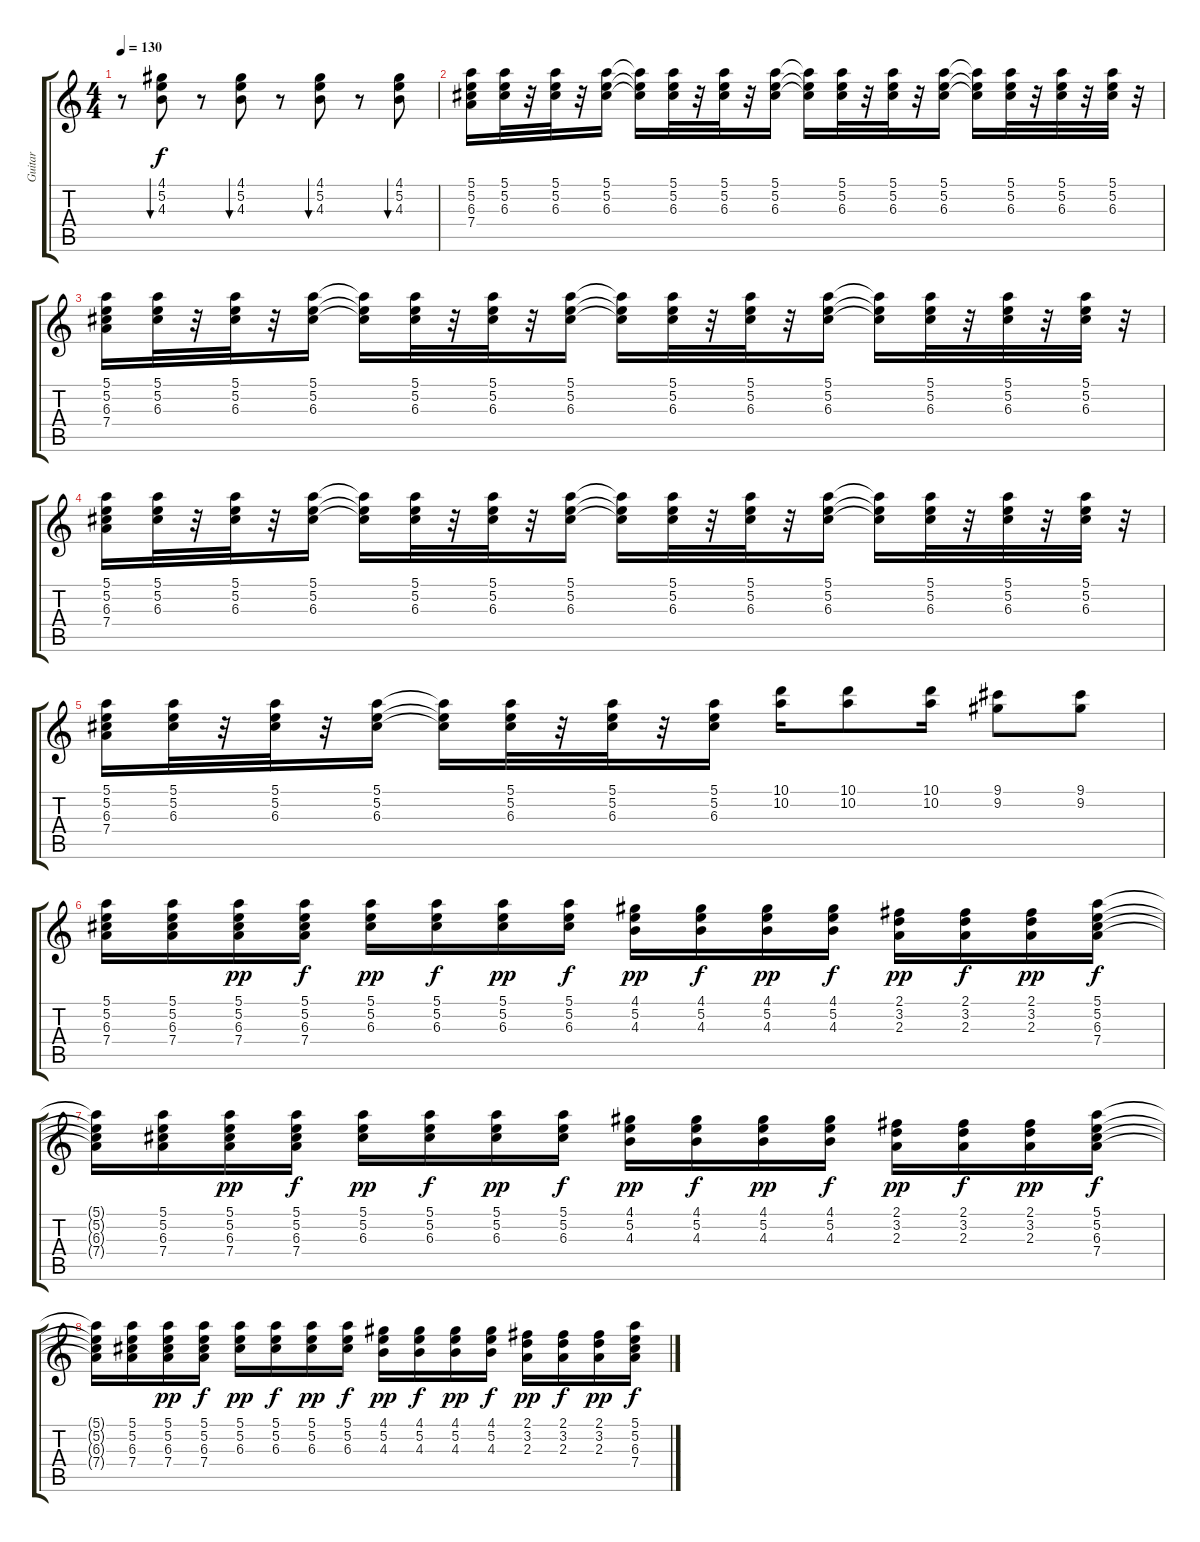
\track ("Guitar" "Guitar") {instrument acousticguitarsteel}
\staff {score tabs}
\tuning (E4 B3 G3 D3 A2 E2) {hide}
\ts (4 4)
\tempo 130
\clef g2
\ks c
r.8{dy f} (4.1 5.2 4.3).8{bu 60} r.8 (4.1 5.2 4.3).8{bu 60} r.8 (4.1 5.2 4.3).8{bu 60} r.8 (4.1 5.2 4.3).8{bu 60} |
(5.1 5.2 6.3 7.4).16 (5.1 5.2 6.3).32 r.32 (5.1 5.2 6.3).32 r.32 (5.1 5.2 6.3).16 (5.1{t} 5.2{t} 6.3{t}).16 (5.1 5.2 6.3).32 r.32 (5.1 5.2 6.3).32 r.32 (5.1 5.2 6.3).16 (5.1{t} 5.2{t} 6.3{t}).16 (5.1 5.2 6.3).32 r.32 (5.1 5.2 6.3).32 r.32 (5.1 5.2 6.3).16 (5.1{t} 5.2{t} 6.3{t}).16 (5.1 5.2 6.3).32 r.32 (5.1 5.2 6.3).32 r.32 (5.1 5.2 6.3).32 r.32 |
(5.1 5.2 6.3 7.4).16 (5.1 5.2 6.3).32 r.32 (5.1 5.2 6.3).32 r.32 (5.1 5.2 6.3).16 (5.1{t} 5.2{t} 6.3{t}).16 (5.1 5.2 6.3).32 r.32 (5.1 5.2 6.3).32 r.32 (5.1 5.2 6.3).16 (5.1{t} 5.2{t} 6.3{t}).16 (5.1 5.2 6.3).32 r.32 (5.1 5.2 6.3).32 r.32 (5.1 5.2 6.3).16 (5.1{t} 5.2{t} 6.3{t}).16 (5.1 5.2 6.3).32 r.32 (5.1 5.2 6.3).32 r.32 (5.1 5.2 6.3).32 r.32 |
(5.1 5.2 6.3 7.4).16 (5.1 5.2 6.3).32 r.32 (5.1 5.2 6.3).32 r.32 (5.1 5.2 6.3).16 (5.1{t} 5.2{t} 6.3{t}).16 (5.1 5.2 6.3).32 r.32 (5.1 5.2 6.3).32 r.32 (5.1 5.2 6.3).16 (5.1{t} 5.2{t} 6.3{t}).16 (5.1 5.2 6.3).32 r.32 (5.1 5.2 6.3).32 r.32 (5.1 5.2 6.3).16 (5.1{t} 5.2{t} 6.3{t}).16 (5.1 5.2 6.3).32 r.32 (5.1 5.2 6.3).32 r.32 (5.1 5.2 6.3).32 r.32 |
(5.1 5.2 6.3 7.4).16 (5.1 5.2 6.3).32 r.32 (5.1 5.2 6.3).32 r.32 (5.1 5.2 6.3).16 (5.1{t} 5.2{t} 6.3{t}).16 (5.1 5.2 6.3).32 r.32 (5.1 5.2 6.3).32 r.32 (5.1 5.2 6.3).16 (10.1 10.2).16 (10.1 10.2).8 (10.1 10.2).16 (9.1 9.2).8 (9.1 9.2).8 |
(5.1 5.2 6.3 7.4).16 (5.1 5.2 6.3 7.4).16 (5.1 5.2 6.3 7.4).16{dy pp} (5.1 5.2 6.3 7.4).16{dy f} (5.1 5.2 6.3).16{dy pp} (5.1 5.2 6.3).16{dy f} (5.1 5.2 6.3).16{dy pp} (5.1 5.2 6.3).16{dy f} (4.1 5.2 4.3).16{dy pp} (4.1 5.2 4.3).16{dy f} (4.1 5.2 4.3).16{dy pp} (4.1 5.2 4.3).16{dy f} (2.1 3.2 2.3).16{dy pp} (2.1 3.2 2.3).16{dy f} (2.1 3.2 2.3).16{dy pp} (5.1 5.2 6.3 7.4).16{dy f} |
(5.1{t} 5.2{t} 6.3{t} 7.4{t}).16 (5.1 5.2 6.3 7.4).16 (5.1 5.2 6.3 7.4).16{dy pp} (5.1 5.2 6.3 7.4).16{dy f} (5.1 5.2 6.3).16{dy pp} (5.1 5.2 6.3).16{dy f} (5.1 5.2 6.3).16{dy pp} (5.1 5.2 6.3).16{dy f} (4.1 5.2 4.3).16{dy pp} (4.1 5.2 4.3).16{dy f} (4.1 5.2 4.3).16{dy pp} (4.1 5.2 4.3).16{dy f} (2.1 3.2 2.3).16{dy pp} (2.1 3.2 2.3).16{dy f} (2.1 3.2 2.3).16{dy pp} (5.1 5.2 6.3 7.4).16{dy f} |
(5.1{t} 5.2{t} 6.3{t} 7.4{t}).16 (5.1 5.2 6.3 7.4).16 (5.1 5.2 6.3 7.4).16{dy pp} (5.1 5.2 6.3 7.4).16{dy f} (5.1 5.2 6.3).16{dy pp} (5.1 5.2 6.3).16{dy f} (5.1 5.2 6.3).16{dy pp} (5.1 5.2 6.3).16{dy f} (4.1 5.2 4.3).16{dy pp} (4.1 5.2 4.3).16{dy f} (4.1 5.2 4.3).16{dy pp} (4.1 5.2 4.3).16{dy f} (2.1 3.2 2.3).16{dy pp} (2.1 3.2 2.3).16{dy f} (2.1 3.2 2.3).16{dy pp} (5.1 5.2 6.3 7.4).16{dy f}
